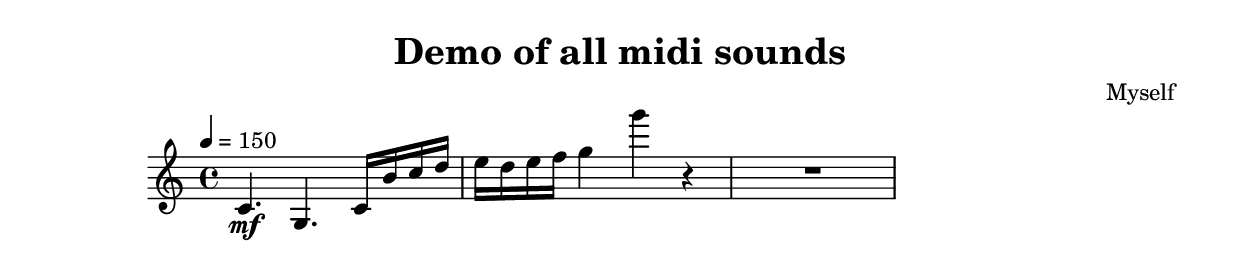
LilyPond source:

%% DO NOT EDIT this file manually; it is automatically
%% generated from LSR http://lsr.dsi.unimi.it
%% Make any changes in LSR itself, or in Documentation/snippets/new/ ,
%% and then run scripts/auxiliar/makelsr.py
%%
%% This file is in the public domain.
\version "2.14.2"

\header {
  lsrtags = "specific-notation, real-music, midi"

  texidoc = "
Problem: How to know which @code{midiInstrument} would be best for your
composition? Solution: A LilyPond demo file.



"
  doctitle = "Demo MidiInstruments"
} % begin verbatim


\header {
  title = "Demo of all midi sounds"
  arranger = "Myself "
}

baseMelody = \relative c' {
  c4.\mf g c16 b' c d
  e16 d e f g4 g'4 r
  R1
}
melody = {
  \tempo 4 = 150
  \baseMelody
}

\score {
  \new Staff <<
    \new Voice \melody
  >>
  \layout { }
}

\score {
  \new Staff <<
    \new Voice {
      r\mf
      \set Staff.midiInstrument = #"acoustic grand" \melody
      \set Staff.midiInstrument = #"bright acoustic" \melody
      \set Staff.midiInstrument = #"electric grand" \melody
      \set Staff.midiInstrument = #"honky-tonk" \melody
      \set Staff.midiInstrument = #"electric piano 1" \melody
      \set Staff.midiInstrument = #"electric piano 2" \melody
      \set Staff.midiInstrument = #"harpsichord" \melody
      \set Staff.midiInstrument = #"clav" \melody
      \set Staff.midiInstrument = #"celesta" \melody
      \set Staff.midiInstrument = #"glockenspiel" \melody
      \set Staff.midiInstrument = #"music box" \melody
      \set Staff.midiInstrument = #"vibraphone" \melody
      \set Staff.midiInstrument = #"marimba" \melody
      \set Staff.midiInstrument = #"xylophone" \melody
      \set Staff.midiInstrument = #"tubular bells" \melody
      \set Staff.midiInstrument = #"dulcimer" \melody
      \set Staff.midiInstrument = #"drawbar organ" \melody
      \set Staff.midiInstrument = #"percussive organ" \melody
      \set Staff.midiInstrument = #"rock organ" \melody
      \set Staff.midiInstrument = #"church organ" \melody
      \set Staff.midiInstrument = #"reed organ" \melody
      \set Staff.midiInstrument = #"accordion" \melody
      \set Staff.midiInstrument = #"harmonica" \melody
      \set Staff.midiInstrument = #"concertina" \melody
      \set Staff.midiInstrument = #"acoustic guitar (nylon)" \melody
      \set Staff.midiInstrument = #"acoustic guitar (steel)" \melody
      \set Staff.midiInstrument = #"electric guitar (jazz)" \melody
      \set Staff.midiInstrument = #"electric guitar (clean)" \melody
      \set Staff.midiInstrument = #"electric guitar (muted)" \melody
      \set Staff.midiInstrument = #"overdriven guitar" \melody
      \set Staff.midiInstrument = #"distorted guitar" \melody
      \set Staff.midiInstrument = #"acoustic bass" \melody
      \set Staff.midiInstrument = #"electric bass (finger)" \melody
      \set Staff.midiInstrument = #"electric bass (pick)" \melody
      \set Staff.midiInstrument = #"fretless bass" \melody
      \set Staff.midiInstrument = #"slap bass 1" \melody
      \set Staff.midiInstrument = #"slap bass 2" \melody
      \set Staff.midiInstrument = #"synth bass 1" \melody
      \set Staff.midiInstrument = #"synth bass 2" \melody
      \set Staff.midiInstrument = #"violin" \melody
      \set Staff.midiInstrument = #"viola" \melody
      \set Staff.midiInstrument = #"cello" \melody
      \set Staff.midiInstrument = #"contrabass" \melody
      \set Staff.midiInstrument = #"tremolo strings" \melody
      \set Staff.midiInstrument = #"pizzicato strings" \melody
      \set Staff.midiInstrument = #"orchestral harp" \melody
      \set Staff.midiInstrument = #"timpani" \melody
      \set Staff.midiInstrument = #"string ensemble 1" \melody
      \set Staff.midiInstrument = #"string ensemble 2" \melody
      \set Staff.midiInstrument = #"synthstrings 1" \melody
      \set Staff.midiInstrument = #"synthstrings 2" \melody
      \set Staff.midiInstrument = #"choir aahs" \melody
      \set Staff.midiInstrument = #"voice oohs" \melody
      \set Staff.midiInstrument = #"synth voice" \melody
      \set Staff.midiInstrument = #"orchestra hit" \melody
      \set Staff.midiInstrument = #"trumpet" \melody
      \set Staff.midiInstrument = #"trombone" \melody
      \set Staff.midiInstrument = #"tuba" \melody
      \set Staff.midiInstrument = #"muted trumpet" \melody
      \set Staff.midiInstrument = #"french horn" \melody
      \set Staff.midiInstrument = #"brass section" \melody
      \set Staff.midiInstrument = #"synthbrass 1" \melody
      \set Staff.midiInstrument = #"synthbrass 2" \melody
      \set Staff.midiInstrument = #"soprano sax" \melody
      \set Staff.midiInstrument = #"alto sax" \melody
      \set Staff.midiInstrument = #"tenor sax" \melody
      \set Staff.midiInstrument = #"baritone sax" \melody
      \set Staff.midiInstrument = #"oboe" \melody
      \set Staff.midiInstrument = #"english horn" \melody
      \set Staff.midiInstrument = #"bassoon" \melody
      \set Staff.midiInstrument = #"clarinet" \melody
      \set Staff.midiInstrument = #"piccolo" \melody
      \set Staff.midiInstrument = #"flute" \melody
      \set Staff.midiInstrument = #"recorder" \melody
      \set Staff.midiInstrument = #"pan flute" \melody
      \set Staff.midiInstrument = #"blown bottle" \melody
      \set Staff.midiInstrument = #"shakuhachi" \melody
      \set Staff.midiInstrument = #"whistle" \melody
      \set Staff.midiInstrument = #"ocarina" \melody
      \set Staff.midiInstrument = #"lead 1 (square)" \melody
      \set Staff.midiInstrument = #"lead 2 (sawtooth)" \melody
      \set Staff.midiInstrument = #"lead 3 (calliope)" \melody
      \set Staff.midiInstrument = #"lead 4 (chiff)" \melody
      \set Staff.midiInstrument = #"lead 5 (charang)" \melody
      \set Staff.midiInstrument = #"lead 6 (voice)" \melody
      \set Staff.midiInstrument = #"lead 7 (fifths)" \melody
      \set Staff.midiInstrument = #"lead 8 (bass+lead)" \melody
      \set Staff.midiInstrument = #"pad 1 (new age)" \melody
      \set Staff.midiInstrument = #"pad 2 (warm)" \melody
      \set Staff.midiInstrument = #"pad 3 (polysynth)" \melody
      \set Staff.midiInstrument = #"pad 4 (choir)" \melody
      \set Staff.midiInstrument = #"pad 5 (bowed)" \melody
      \set Staff.midiInstrument = #"pad 6 (metallic)" \melody
      \set Staff.midiInstrument = #"pad 7 (halo)" \melody
      \set Staff.midiInstrument = #"pad 8 (sweep)" \melody
      \set Staff.midiInstrument = #"fx 1 (rain)" \melody
      \set Staff.midiInstrument = #"fx 2 (soundtrack)" \melody
      \set Staff.midiInstrument = #"fx 3 (crystal)" \melody
      \set Staff.midiInstrument = #"fx 4 (atmosphere)" \melody
      \set Staff.midiInstrument = #"fx 5 (brightness)" \melody
      \set Staff.midiInstrument = #"fx 6 (goblins)" \melody
      \set Staff.midiInstrument = #"fx 7 (echoes)" \melody
      \set Staff.midiInstrument = #"fx 8 (sci-fi)" \melody
      \set Staff.midiInstrument = #"sitar" \melody
      \set Staff.midiInstrument = #"banjo" \melody
      \set Staff.midiInstrument = #"shamisen" \melody
      \set Staff.midiInstrument = #"koto" \melody
      \set Staff.midiInstrument = #"kalimba" \melody
      \set Staff.midiInstrument = #"bagpipe" \melody
      \set Staff.midiInstrument = #"fiddle" \melody
      \set Staff.midiInstrument = #"shanai" \melody
      \set Staff.midiInstrument = #"tinkle bell" \melody
      \set Staff.midiInstrument = #"agogo" \melody
      \set Staff.midiInstrument = #"steel drums" \melody
      \set Staff.midiInstrument = #"woodblock" \melody
      \set Staff.midiInstrument = #"taiko drum" \melody
      \set Staff.midiInstrument = #"melodic tom" \melody
      \set Staff.midiInstrument = #"synth drum" \melody
      \set Staff.midiInstrument = #"reverse cymbal" \melody
      \set Staff.midiInstrument = #"guitar fret noise" \melody
      \set Staff.midiInstrument = #"breath noise" \melody
      \set Staff.midiInstrument = #"seashore" \melody
      \set Staff.midiInstrument = #"bird tweet" \melody
      \set Staff.midiInstrument = #"telephone ring" \melody
      \set Staff.midiInstrument = #"helicopter" \melody
      \set Staff.midiInstrument = #"applause" \melody
      \set Staff.midiInstrument = #"gunshot" \melody
    }
  >>
  \midi { }
}

